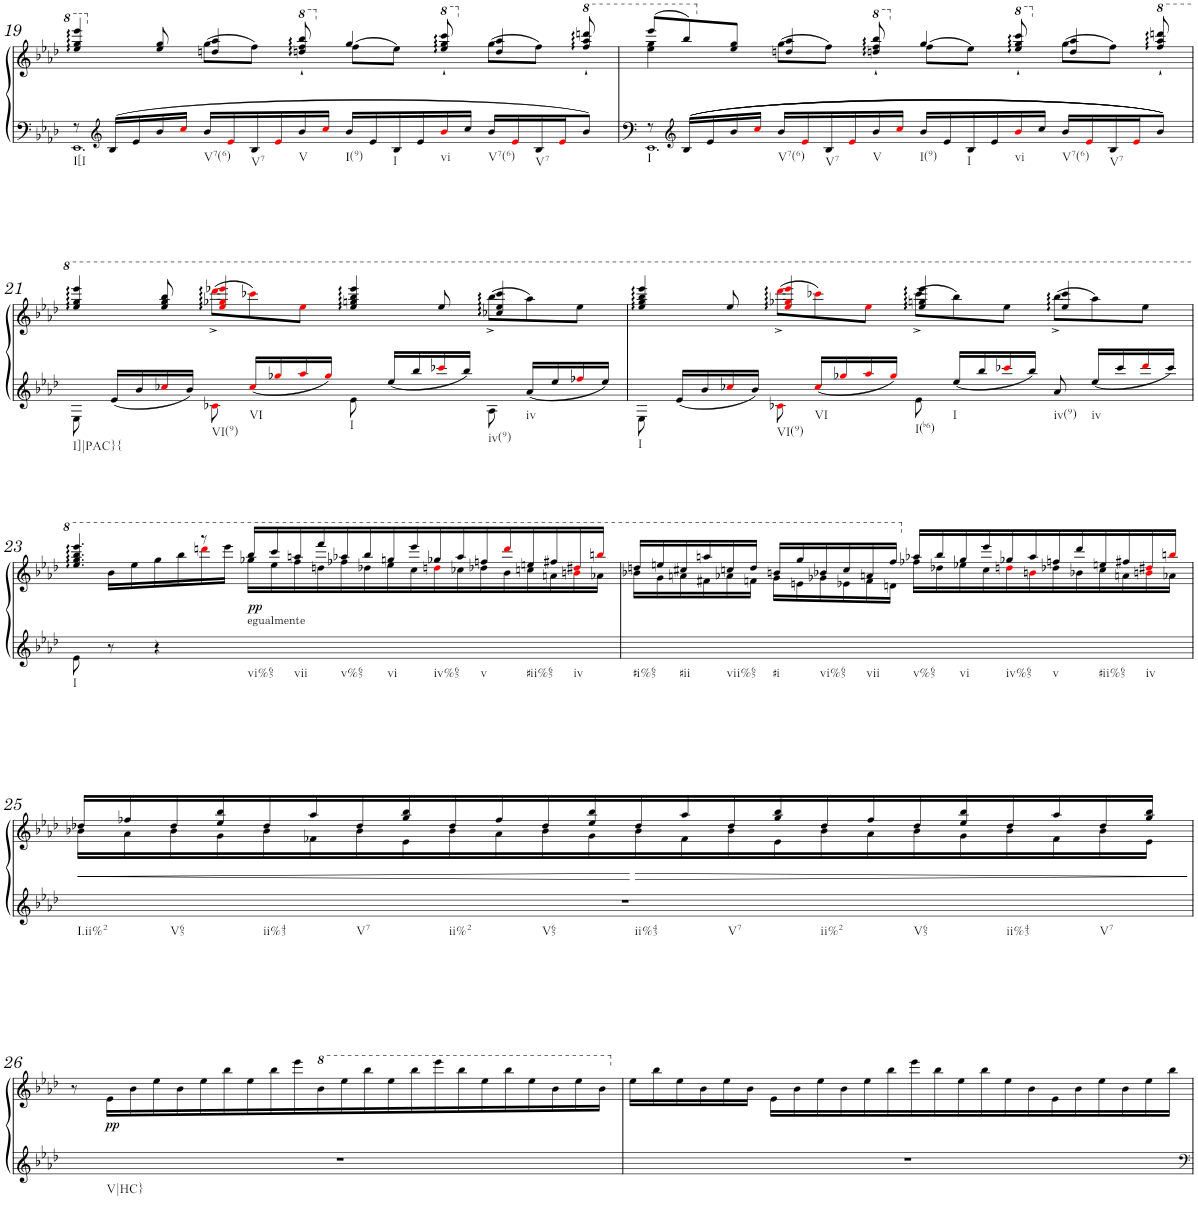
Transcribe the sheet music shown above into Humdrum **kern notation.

**kern	**kern	**dynam
*part1	*part1	*part1
*staff2	*staff1	*staff1/2
*I"Piano	*	*
*I'Pno.	*	*
!!LO:PB:g=z
*clefF4	*clefG2	*
*k[b-e-a-d-]	*k[b-e-a-d-]	*
*M12/8	*M12/8	*
=19	=19	=19
*^	*^	*
!LO:TX:b:t=I[I	!	!	!	!
8r	1.EE-	4eee-/ 4ggg/ 4eeee-/	4ryy	.
*clefG2	*	*	*	*
16B-/LL	.	.	.	.
16e-/	.	.	.	.
16b-/	.	8ee-/ 8gg/	8ryy	.
16cci/JJ	.	.	.	.
!LO:TX:b:t=V7(6)	!	!	!	!
16b-/LL	.	4ddn/ 4aa-/	(>8gg\L	.
16e-i/	.	.	.	.
!LO:TX:b:t=V7	!	!	!	!
16B-/	.	.	8ff\J)	.
16e-i/	.	.	.	.
*	*	*8va	*	*
!LO:TX:b:t=V	!	!	!	!
16b-/	.	8dddn/` 8fff/` 8bbb-/`	8ryy	.
16cci/JJ	.	.	.	.
*	*	*X8va	*	*
!LO:TX:b:t=I(9)	!	!	!	!
16b-/LL	.	4gg/	(>8ff\L	.
16e-/	.	.	.	.
!LO:TX:b:t=I	!	!	!	!
16B-/	.	.	8ee-\J)	.
16e-/	.	.	.	.
*	*	*8va	*	*
!LO:TX:b:t=vi	!	!	!	!
16b-i/	.	8eee-/` 8ggg/` 8cccc/`	8ryy	.
16cc/JJ	.	.	.	.
*	*	*X8va	*	*
!LO:TX:b:t=V7(6)	!	!	!	!
16b-/LL	.	4dd/ 4aa-/	(>8gg\L	.
16e-i/	.	.	.	.
!LO:TX:b:t=V7	!	!	!	!
16B-/	.	.	8ff\J)	.
16e-i/J	.	.	.	.
8b-/J	.	8fff/` 8aaa-/` 8ddddn/`	8ryy	.
=20	=20	=20	=20	=20
!LO:TX:b:t=I	!	!	!	!
8r	1.EE-	(8eeee-/L	4eee-\ 4ggg\	.
*clefG2	*	*	*	*
16B-/LL	.	8bbb-/)	.	.
16e-/	.	.	.	.
16b-/	.	8ee-/ 8gg/J	8ryy	.
16cci/JJ	.	.	.	.
!LO:TX:b:t=V7(6)	!	!	!	!
16b-/LL	.	4ddn/ 4aa-/	(>8gg\L	.
16e-i/	.	.	.	.
!LO:TX:b:t=V7	!	!	!	!
16B-/	.	.	8ff\J)	.
16e-i/	.	.	.	.
*	*	*8va	*	*
!LO:TX:b:t=V	!	!	!	!
16b-/	.	8dddn/` 8fff/` 8bbb-/`	8ryy	.
16cci/JJ	.	.	.	.
*	*	*X8va	*	*
!LO:TX:b:t=I(9)	!	!	!	!
16b-/LL	.	4gg/	(>8ff\L	.
16e-/	.	.	.	.
!LO:TX:b:t=I	!	!	!	!
16B-/	.	.	8ee-\J)	.
16e-/	.	.	.	.
*	*	*8va	*	*
!LO:TX:b:t=vi	!	!	!	!
16b-i/	.	8eee-/` 8ggg/` 8cccc/`	8ryy	.
16cc/JJ	.	.	.	.
*	*	*X8va	*	*
!LO:TX:b:t=V7(6)	!	!	!	!
16b-/LL	.	4dd/ 4aa-/	(>8gg\L	.
16e-i/	.	.	.	.
!LO:TX:b:t=V7	!	!	!	!
16B-/	.	.	8ff\J)	.
16e-i/J	.	.	.	.
8b-/J	.	8fff/` 8aaa-/` 8ddddn/`	8ryy	.
*v	*v	*	*	*
!!LO:LB:g=z	!!
=21	=21	=21	=21
!LO:TX:b:t=I]|PAC}{	!	!	!
8E-\	4eee-/ 4ggg/ 4eeee-/	4ryy	.
16e-/LL	.	.	.
16b-/	.	.	.
16cc-Xi/	8eee-/ 8ggg/ 8bbb-/	8ryy	.
16b-/JJ	.	.	.
!LO:TX:b:t=VI(9)	!	!	!
8c-Xi\	4eee-i/ 4ggg-Xi/ 4eeee-Xi/	(>8dddd-^i\L	.
!LO:TX:b:t=VI	!	!	!
16cc-i/LL	.	8cccc-Xi\)	.
16gg-Xi/	.	.	.
16aa-i/	8ryy	8eee-i\J	.
16gg-i/JJ	.	.	.
!LO:TX:b:t=I	!	!	!
8e-\	4eee-/ 4gggn/ 4bbb-/ 4eeee-/	4ryy	.
16ee-/LL	.	.	.
16bb-/	.	.	.
16ccc-Xi/	8eee-/	8ryy	.
16bb-/JJ	.	.	.
!LO:TX:b:t=iv(9)	!	!	!
8A-\	4ccc-X/ 4eee-/ 4cccc-/	(>8bbb-^\L	.
!LO:TX:b:t=iv	!	!	!
16a-/LL	.	8aaa-\)	.
16ee-/	.	.	.
16ff-Xi/	8ryy	8eee-\J	.
16ee-/JJ	.	.	.
=22	=22	=22	=22
!LO:TX:b:t=I	!	!	!
8E-\	4eee-/ 4ggg/ 4bbb-/ 4eeee-/	4ryy	.
16e-/LL	.	.	.
16b-/	.	.	.
16cc-Xi/	8eee-/	8ryy	.
16b-/JJ	.	.	.
!LO:TX:b:t=VI(9)	!	!	!
8c-Xi\	4eee-i/ 4ggg-Xi/ 4eeee-i/	(>8dddd-^i\L	.
!LO:TX:b:t=VI	!	!	!
16cc-i/LL	.	8cccc-Xi\)	.
16gg-Xi/	.	.	.
16aa-i/	8ryy	8eee-i\J	.
16gg-i/JJ	.	.	.
!LO:TX:b:t=I(b6)	!	!	!
8e-\	4eee-/ 4gggn/ 4eeee-/	(>8cccc-^\L	.
!LO:TX:b:t=I	!	!	!
16ee-/LL	.	8bbb-\)	.
16bb-/	.	.	.
16ccc-Xi/	8ryy	8eee-\J	.
16bb-/JJ	.	.	.
!LO:TX:b:t=iv(9)	!	!	!
8a-/	4eee-/ 4cccc-/	(>8bbb-^\L	.
!LO:TX:b:t=iv	!	!	!
16ee-/LL	.	8aaa-\)	.
16ccc-/	.	.	.
16ddd-i/	8ryy	8eee-\J	.
16ccc-/JJ	.	.	.
!!LO:LB:g=z	!!
=23	=23	=23	=23
!LO:TX:b:t=I	!	!	!
8e-\	4.eee-/ 4.ggg/ 4.bbb-/ 4.eeee-/	8ryy	.
8r	.	16bb-\LL	.
.	.	16eee-\	.
4r	.	16ggg\	.
.	.	16bbb-\	.
.	8r	16ddddni\	.
.	.	16eeee-\JJ	.
!	!LO:TX:b:t=egualmente	!	!
!LO:TX:b:t=vi%65	!	!	!
!LO:TX:b:t=vii	!	!	!
!LO:TX:b:t=v%65	!	!	!
!LO:TX:b:t=vi	!	!	!
!LO:TX:b:t=iv%65	!	!	!
!LO:TX:b:t=v	!	!	!
!LO:TX:b:t=#ii%65	!	!	!
!LO:TX:b:t=iv	!	!	!
!	!	!	!LO:DY:b
1ryy	16bbb-/LL	16ggg-X\LL	pp
.	16cccc/	16eee-\	.
.	16aaan/	16fff\	.
.	16ffff/	16dddn\	.
.	16aaa-X/	16fff-X\	.
.	16bbb-/	16ddd-X\	.
.	16gggn/	16eee-\	.
.	16eeee-/	16ccc\	.
.	16ggg-X/	16dddni\	.
.	16aaa-/	16ccc-X\	.
.	16fffn/	16ddd-X\	.
.	16ddddi/	16bb-\	.
.	16eeen/	16cccn\	.
.	16fff#X/	16aan\	.
.	16ddd#Xi/	16bbni\	.
.	16bbbni/JJ	16aa-X\JJ	.
=24	=24	=24	=24
!LO:TX:b:t=#i%65	!	!	!
!LO:TX:b:t=#ii	!	!	!
!LO:TX:b:t=vii%65	!	!	!
!LO:TX:b:t=#i	!	!	!
!LO:TX:b:t=vi%65	!	!	!
!LO:TX:b:t=vii	!	!	!
2.ryy	16dddn/LL	16bb-X\LL	.
.	16eeen/	16gg\	.
.	16ccc#X/	16aan\	.
.	16aaan/	16ff#X\	.
.	16cccn/	16aa-X\	.
.	16ddd/JJ	16ffn\JJ	.
.	16bbn/LL	16gg\LL	.
.	16ggg/	16een\	.
.	16bb-X/	16gg-X\	.
.	16ccc/	16ee-X\	.
.	16aan/	16ff\	.
.	16fff/JJ	16ddn\JJ	.
!LO:TX:b:t=v%65	!	!	!
!LO:TX:b:t=vi	!	!	!
!LO:TX:b:t=iv%65	!	!	!
!LO:TX:b:t=v	!	!	!
!LO:TX:b:t=#ii%65	!	!	!
!LO:TX:b:t=iv	!	!	!
2.ryy	16aa-X/LL	16ff-X\LL	.
.	16bb-/	16dd-X\	.
.	16gg/	16ee-X\	.
.	16eee-/	16cc\	.
.	16gg-X/	16ddni\	.
.	16aa-/	16bni\	.
.	16ffn/	16dd-X\	.
.	16ddd-/	16b-X\	.
.	16een/	16cc\	.
.	16ff#X/	16an\	.
.	16dd#Xi/	16bni\	.
.	16bbni/JJ	16a-X\JJ	.
!!LO:LB:g=z	!!
=25	=25	=25	=25
!LO:TX:b:t=I.ii%2	!	!	!
!LO:TX:b:t=V65	!	!	!
!LO:TX:b:t=ii%43	!	!	!
!LO:TX:b:t=V7	!	!	!
!LO:TX:b:t=ii%2	!	!	!
!LO:TX:b:t=V65	!	!	!
!LO:TX:b:t=ii%43	!	!	!
!LO:TX:b:t=V7	!	!	!
!LO:TX:b:t=ii%2	!	!	!
!LO:TX:b:t=V65	!	!	!
!LO:TX:b:t=ii%43	!	!	!
!LO:TX:b:t=V7	!	!	!
!	!	!	!LO:HP:b
1.r	16dd-X/LL	16b-X\LL	<
.	16ff-X/	16a-\	.
.	16dd-/	16b-\	.
.	16ee-/ 16bb-/	16g\	.
.	16dd-/	16b-\	.
.	16aa-/	16f-X\	.
.	16dd-/	16b-\	.
.	16gg/ 16bb-/	16e-\	.
.	16dd-/	16b-\	.
.	16ff-/	16a-\	.
.	16dd-/	16b-\	.
.	16ee-/ 16bb-/	16g\	.
!	!	!	!LO:HP:n=1:b
.	16dd-/	16b-\	[ >
.	16aa-/	16f-\	.
.	16dd-/	16b-\	.
.	16gg/ 16bb-/	16e-\	.
.	16dd-/	16b-\	.
.	16ff-/	16a-\	.
.	16dd-/	16b-\	.
.	16ee-/ 16bb-/	16g\	.
.	16dd-/	16b-\	.
.	16aa-/	16f-\	.
.	16dd-/	16b-\	.
.	16gg/ 16bb-/JJ	16e-\JJ	.
*	*v	*v	*
.	.	]
!!LO:LB:g=z
=26	=26	=26
!LO:TX:b:t=V|HC}	!	!
1.r	8r	.
!	!	!LO:DY:b
.	16e-\LL	pp
.	16b-\	.
.	16ee-\	.
.	16b-\	.
.	16ee-\	.
.	16bb-\	.
.	16ee-\	.
.	16bb-\	.
.	16eee-\	.
*	*8va	*
.	16bb-\	.
.	16eee-\	.
.	16bbb-\	.
.	16eee-\	.
.	16bbb-\	.
.	16eeee-\	.
.	16bbb-\	.
.	16eee-\	.
.	16bbb-\	.
.	16eee-\	.
.	16bb-\	.
.	16eee-\	.
.	16bb-\JJ	.
=27	=27	=27
*	*X8va	*
1.r	16ee-\LL	.
.	16bb-\	.
.	16ee-\	.
.	16b-\	.
.	16ee-\	.
.	16b-\JJ	.
.	16e-\LL	.
.	16b-\	.
.	16ee-\	.
.	16b-\	.
.	16ee-\	.
.	16bb-\	.
.	16eee-\	.
.	16bb-\	.
.	16ee-\	.
.	16bb-\	.
.	16ee-\	.
.	16b-\	.
.	16e-\	.
.	16b-\	.
.	16ee-\	.
.	16b-\	.
.	16ee-\	.
.	16bb-\JJ	.
=	=	=
*-	*-	*-
